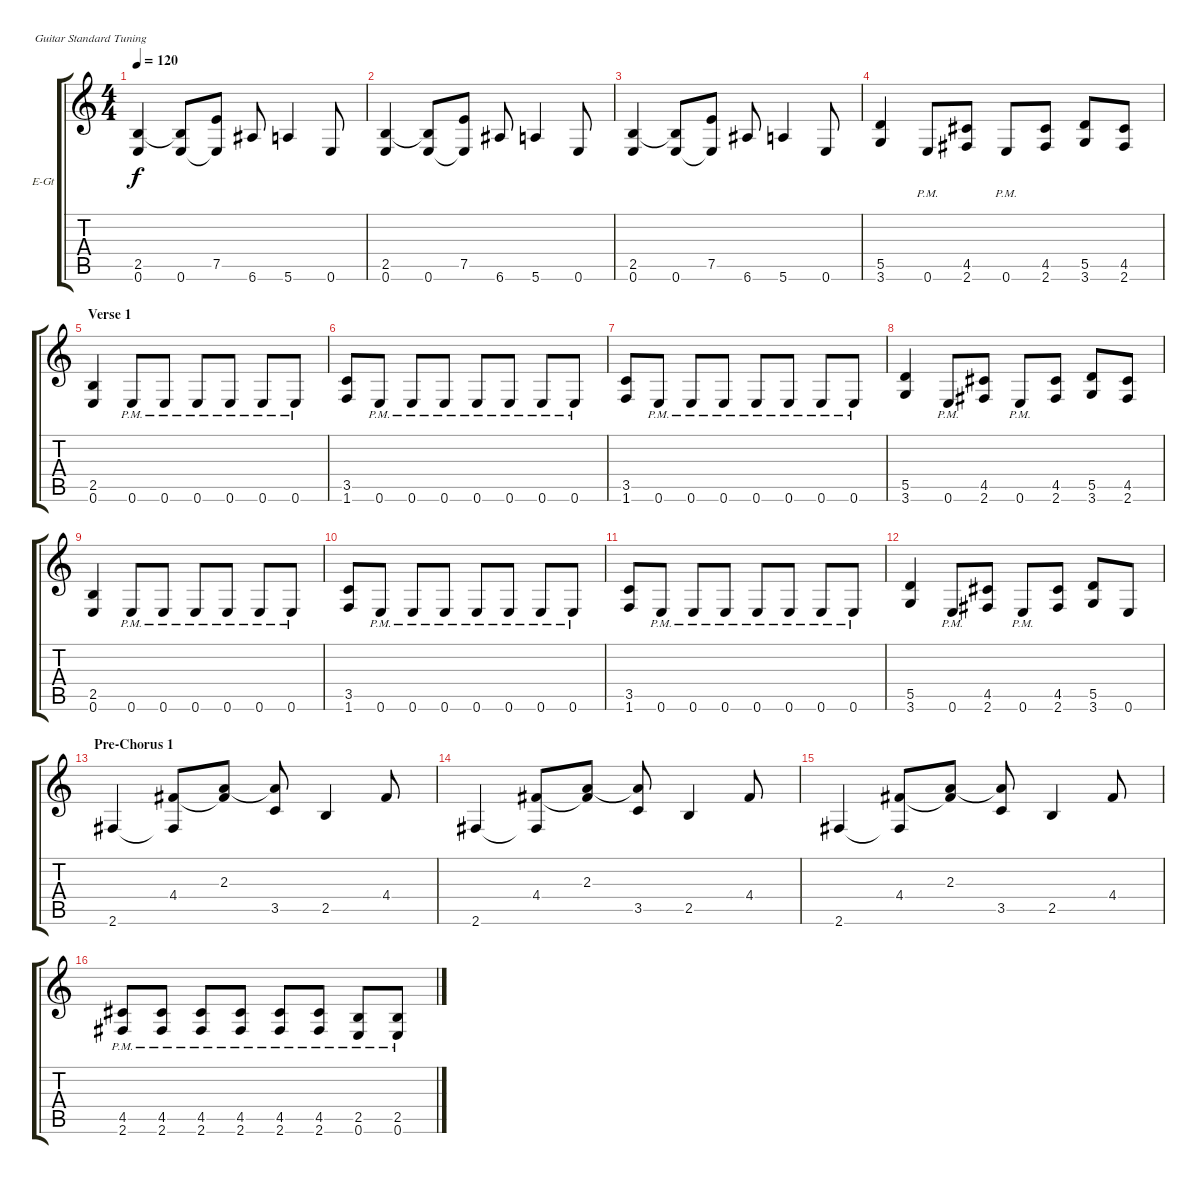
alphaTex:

\bracketExtendMode groupsimilarinstruments
\firstSystemTrackNameOrientation horizontal
\otherSystemsTrackNameOrientation horizontal
\track ("Kirk Lead 2" "E-Gt") {instrument distortionguitar}
\staff {score tabs}
\tuning (E4 B3 G3 D3 A2 E2)
\ts (4 4)
\tempo 120
\clef g2
\ks c
(2.5 0.6).4{dy f} (2.5{t} 0.6).8 (7.5 0.6{t}).8 6.6.8 5.6.4 0.6.8 |
(2.5 0.6).4 (2.5{t} 0.6).8 (7.5 0.6{t}).8 6.6.8 5.6.4 0.6.8 |
(2.5 0.6).4 (2.5{t} 0.6).8 (7.5 0.6{t}).8 6.6.8 5.6.4 0.6.8 |
(5.5 3.6).4 0.6{pm}.8 (4.5 2.6).8 0.6{pm}.8 (4.5 2.6).8 (5.5 3.6).8 (4.5 2.6).8 |
\section ("" "Verse 1")
(2.5 0.6).4 0.6{pm}.8 0.6{pm}.8 0.6{pm}.8 0.6{pm}.8 0.6{pm}.8 0.6{pm}.8 |
(3.5 1.6).8 0.6{pm}.8 0.6{pm}.8 0.6{pm}.8 0.6{pm}.8 0.6{pm}.8 0.6{pm}.8 0.6{pm}.8 |
(3.5 1.6).8 0.6{pm}.8 0.6{pm}.8 0.6{pm}.8 0.6{pm}.8 0.6{pm}.8 0.6{pm}.8 0.6{pm}.8 |
(5.5 3.6).4 0.6{pm}.8 (4.5 2.6).8 0.6{pm}.8 (4.5 2.6).8 (5.5 3.6).8 (4.5 2.6).8 |
(2.5 0.6).4 0.6{pm}.8 0.6{pm}.8 0.6{pm}.8 0.6{pm}.8 0.6{pm}.8 0.6{pm}.8 |
(3.5 1.6).8 0.6{pm}.8 0.6{pm}.8 0.6{pm}.8 0.6{pm}.8 0.6{pm}.8 0.6{pm}.8 0.6{pm}.8 |
(3.5 1.6).8 0.6{pm}.8 0.6{pm}.8 0.6{pm}.8 0.6{pm}.8 0.6{pm}.8 0.6{pm}.8 0.6{pm}.8 |
(5.5 3.6).4 0.6{pm}.8 (4.5 2.6).8 0.6{pm}.8 (4.5 2.6).8 (5.5 3.6).8 0.6.8 |
\section ("" "Pre-Chorus 1")
2.6.4 (4.4 2.6{t}).8 (2.3 4.4{t}).8 (2.3{t} 3.5).8 2.5.4 4.4.8 |
2.6.4 (4.4 2.6{t}).8 (2.3 4.4{t}).8 (2.3{t} 3.5).8 2.5.4 4.4.8 |
2.6.4 (4.4 2.6{t}).8 (2.3 4.4{t}).8 (2.3{t} 3.5).8 2.5.4 4.4.8 |
(4.5 2.6{pm}).8 (4.5 2.6{pm}).8 (4.5 2.6{pm}).8 (4.5 2.6{pm}).8 (4.5 2.6{pm}).8 (4.5 2.6{pm}).8 (2.5 0.6{pm}).8 (2.5 0.6{pm}).8
